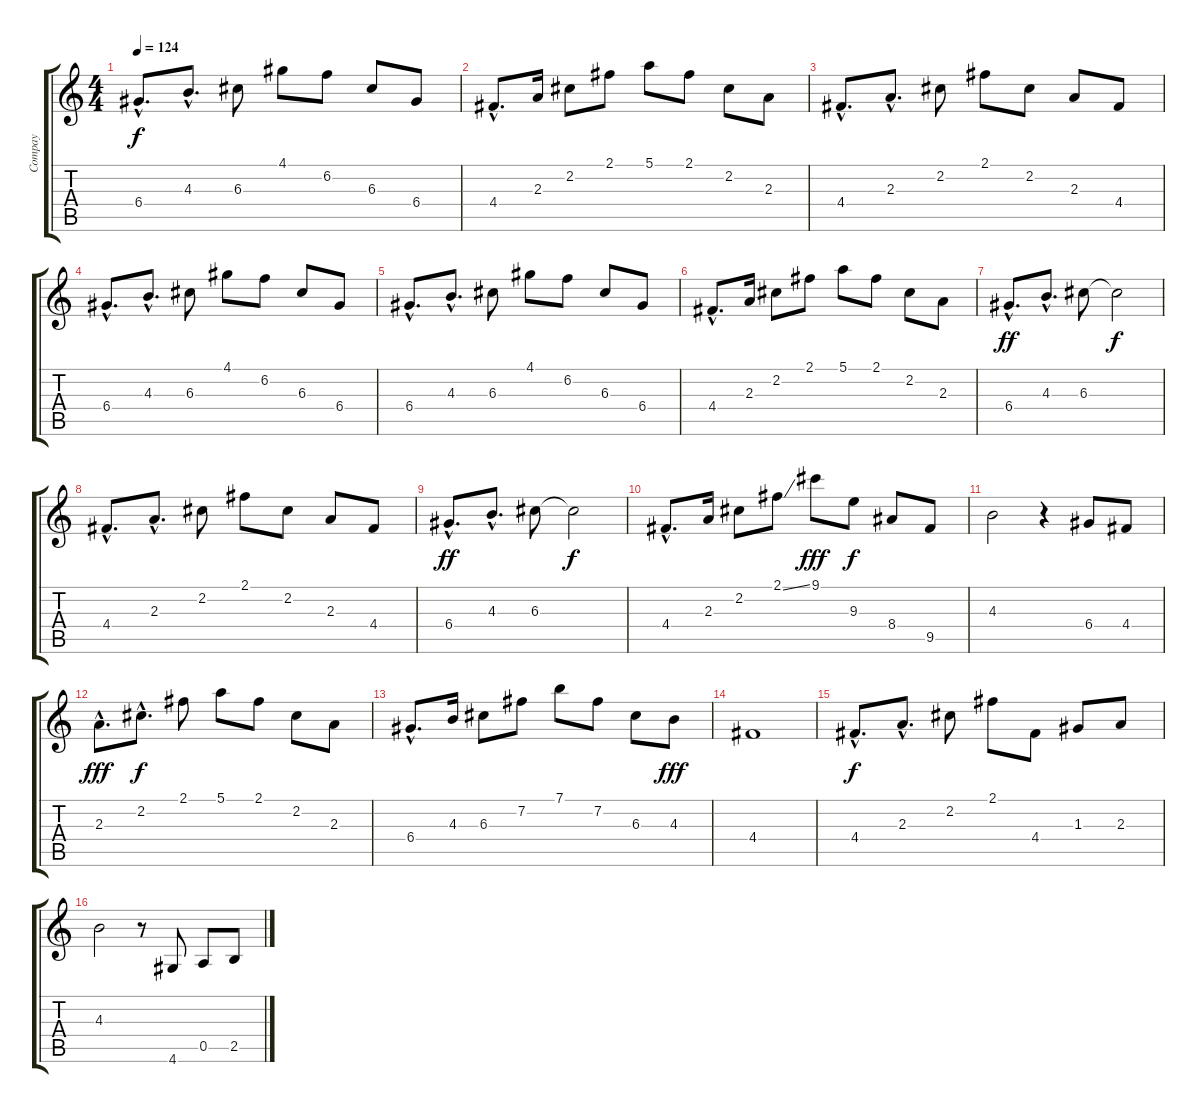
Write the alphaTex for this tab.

\track ("Compay" "Compay") {instrument acousticguitarsteel}
\staff {score tabs}
\tuning (E4 B3 G3 D3 A2 E2) {hide}
\ts (4 4)
\tempo 124
\clef g2
\ks c
6.4{hac}.8{d dy f} 4.3{hac}.8{d} 6.3.8 4.1.8 6.2.8 6.3.8 6.4.8 |
4.4{hac}.8{d} 2.3.16 2.2.8 2.1.8 5.1.8 2.1.8 2.2.8 2.3.8 |
4.4{hac}.8{d} 2.3{hac}.8{d} 2.2.8 2.1.8 2.2.8 2.3.8 4.4.8 |
6.4{hac}.8{d} 4.3{hac}.8{d} 6.3.8 4.1.8 6.2.8 6.3.8 6.4.8 |
6.4{hac}.8{d} 4.3{hac}.8{d} 6.3.8 4.1.8 6.2.8 6.3.8 6.4.8 |
4.4{hac}.8{d} 2.3.16 2.2.8 2.1.8 5.1.8 2.1.8 2.2.8 2.3.8 |
6.4{hac}.8{d dy ff} 4.3{hac}.8{d} 6.3.8 6.3{t}.2{dy f} |
4.4{hac}.8{d} 2.3{hac}.8{d} 2.2.8 2.1.8 2.2.8 2.3.8 4.4.8 |
6.4{hac}.8{d dy ff} 4.3{hac}.8{d} 6.3.8 6.3{t}.2{dy f} |
4.4{hac}.8{d} 2.3.16 2.2.8 2.1{ss}.8 9.1.8{dy fff} 9.3.8{dy f} 8.4.8 9.5.8 |
4.3.2 r.4 6.4.8 4.4.8 |
2.3{hac}.8{d dy fff} 2.2{hac}.8{d dy f} 2.1.8 5.1.8 2.1.8 2.2.8 2.3.8 |
6.4{hac}.8{d} 4.3.16 6.3.8 7.2.8 7.1.8 7.2.8 6.3.8 4.3.8{dy fff} |
4.4.1 |
4.4{hac}.8{d dy f} 2.3{hac}.8{d} 2.2.8 2.1.8 4.4.8 1.3.8 2.3.8 |
4.3.2 r.8 4.6.8 0.5.8 2.5.8
